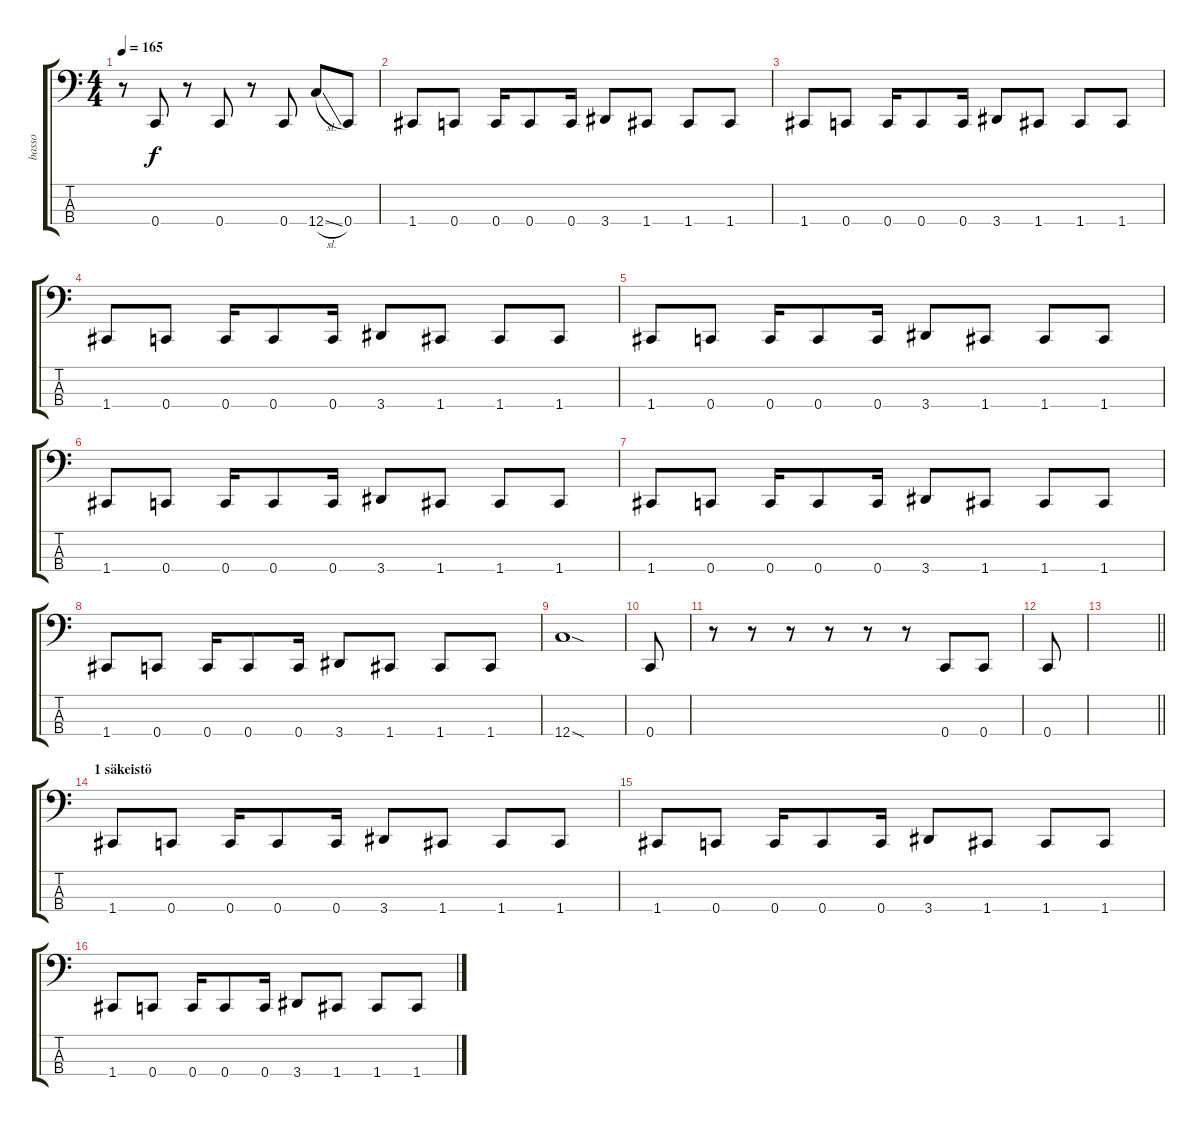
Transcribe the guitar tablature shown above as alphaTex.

\track ("basso" "basso") {instrument electricbasspick}
\staff {score tabs}
\tuning (F2 C2 G1 C1) {hide}
\ts (4 4)
\tempo 165
\clef f4
\ks c
r.8{dy f} 0.4.8 r.8 0.4.8 r.8 0.4.8 12.4{sl}.8 0.4.8 |
1.4.8 0.4.8 0.4.16 0.4.8 0.4.16 3.4.8 1.4.8 1.4.8 1.4.8 |
1.4.8 0.4.8 0.4.16 0.4.8 0.4.16 3.4.8 1.4.8 1.4.8 1.4.8 |
1.4.8 0.4.8 0.4.16 0.4.8 0.4.16 3.4.8 1.4.8 1.4.8 1.4.8 |
1.4.8 0.4.8 0.4.16 0.4.8 0.4.16 3.4.8 1.4.8 1.4.8 1.4.8 |
1.4.8 0.4.8 0.4.16 0.4.8 0.4.16 3.4.8 1.4.8 1.4.8 1.4.8 |
1.4.8 0.4.8 0.4.16 0.4.8 0.4.16 3.4.8 1.4.8 1.4.8 1.4.8 |
1.4.8 0.4.8 0.4.16 0.4.8 0.4.16 3.4.8 1.4.8 1.4.8 1.4.8 |
12.4{sod}.1 |
0.4.8 |
r.8 r.8 r.8 r.8 r.8 r.8 0.4.8 0.4.8 |
0.4.8 |
\barLineRight lightlight
|
\section ("" "1 säkeistö")
1.4.8 0.4.8 0.4.16 0.4.8 0.4.16 3.4.8 1.4.8 1.4.8 1.4.8 |
1.4.8 0.4.8 0.4.16 0.4.8 0.4.16 3.4.8 1.4.8 1.4.8 1.4.8 |
1.4.8 0.4.8 0.4.16 0.4.8 0.4.16 3.4.8 1.4.8 1.4.8 1.4.8
